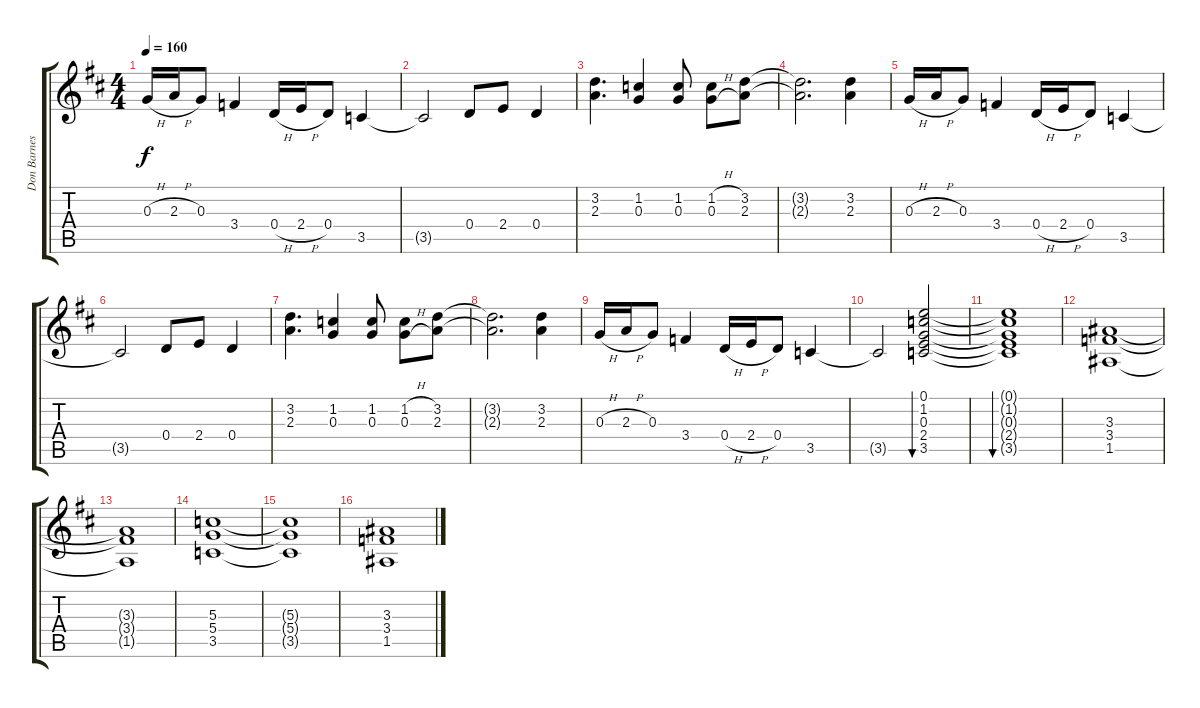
\track ("Don Barnes Guitar" "Don Barnes") {instrument overdrivenguitar}
\staff {score tabs}
\tuning (E4 B3 G3 D3 A2 D2) {hide}
\ts (4 4)
\tempo 160
\clef g2
\ks d
0.3{h}.16{dy f} 2.3{h}.16 0.3.8 3.4.4 0.4{h}.16 2.4{h}.16 0.4.8 3.5.4 |
3.5{t}.2 0.4.8 2.4.8 0.4.4 |
(3.2 2.3).4{d} (1.2 0.3).4 (1.2 0.3).8 (1.2{h} 0.3{h}).8 (3.2 2.3).8 |
(3.2{t} 2.3{t}).2{d} (3.2 2.3).4 |
0.3{h}.16 2.3{h}.16 0.3.8 3.4.4 0.4{h}.16 2.4{h}.16 0.4.8 3.5.4 |
3.5{t}.2 0.4.8 2.4.8 0.4.4 |
(3.2 2.3).4{d} (1.2 0.3).4 (1.2 0.3).8 (1.2{h} 0.3{h}).8 (3.2 2.3).8 |
(3.2{t} 2.3{t}).2{d} (3.2 2.3).4 |
0.3{h}.16 2.3{h}.16 0.3.8 3.4.4 0.4{h}.16 2.4{h}.16 0.4.8 3.5.4 |
3.5{t}.2 (0.1 1.2 0.3 2.4 3.5).2{bu 480} |
(0.1{t} 1.2{t} 0.3{t} 2.4{t} 3.5{t}).1{bu 480} |
(3.3 3.4 1.5).1{volume 11 balance 0} |
(3.3{t} 3.4{t} 1.5{t}).1 |
(5.3 5.4 3.5).1 |
(5.3{t} 5.4{t} 3.5{t}).1 |
(3.3 3.4 1.5).1
